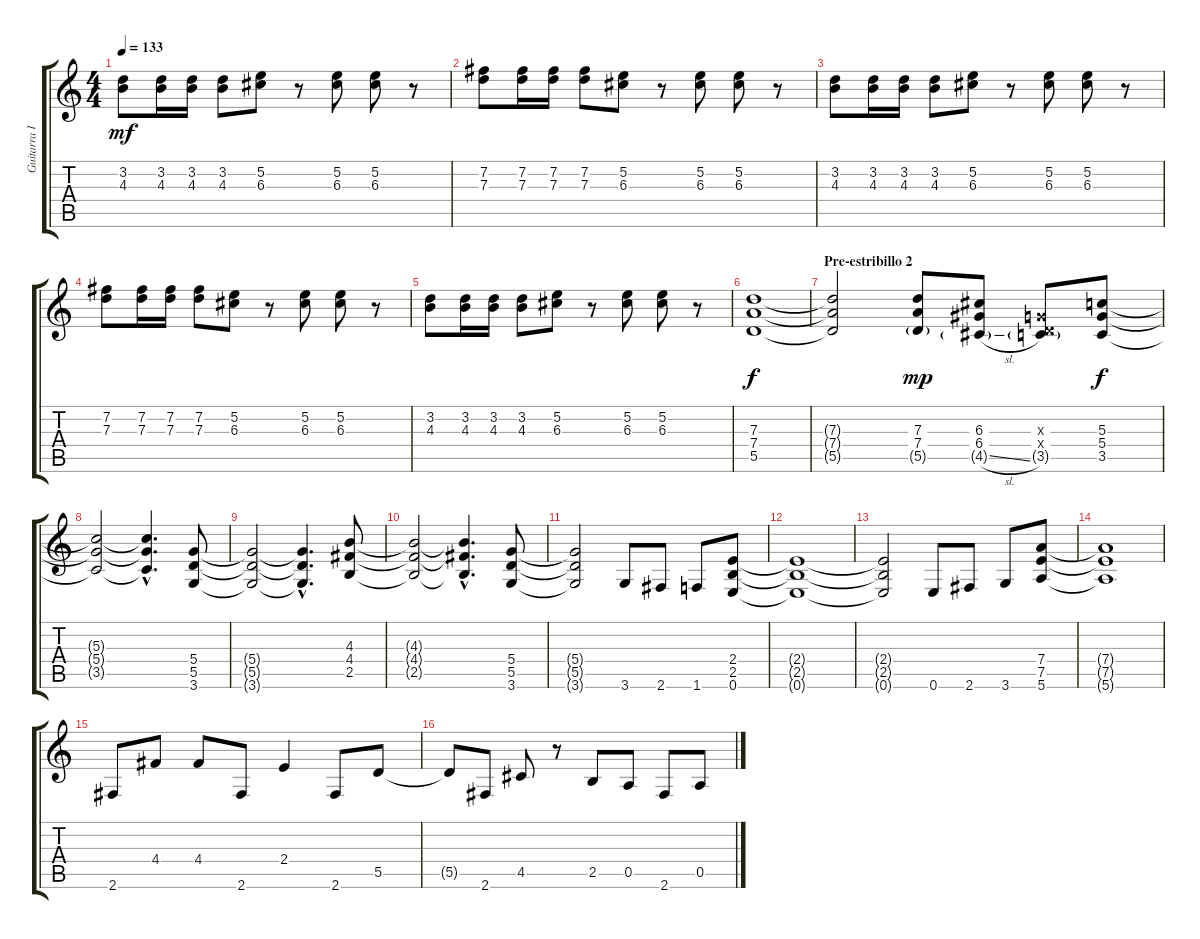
\track ("Guitarra II" "Guitarra I") {instrument distortionguitar}
\staff {score tabs}
\tuning (E4 B3 G3 D3 A2 E2) {hide}
\ts (4 4)
\tempo 133
\clef g2
\ks c
(3.2 4.3).8{dy mf} (3.2 4.3).16 (3.2 4.3).16 (3.2 4.3).8 (5.2 6.3).8 r.8 (5.2 6.3).8 (5.2 6.3).8 r.8 |
(7.2 7.3).8 (7.2 7.3).16 (7.2 7.3).16 (7.2 7.3).8 (5.2 6.3).8 r.8 (5.2 6.3).8 (5.2 6.3).8 r.8 |
(3.2 4.3).8 (3.2 4.3).16 (3.2 4.3).16 (3.2 4.3).8 (5.2 6.3).8 r.8 (5.2 6.3).8 (5.2 6.3).8 r.8 |
(7.2 7.3).8 (7.2 7.3).16 (7.2 7.3).16 (7.2 7.3).8 (5.2 6.3).8 r.8 (5.2 6.3).8 (5.2 6.3).8 r.8 |
(3.2 4.3).8 (3.2 4.3).16 (3.2 4.3).16 (3.2 4.3).8 (5.2 6.3).8 r.8 (5.2 6.3).8 (5.2 6.3).8 r.8 |
(7.3 7.4 5.5).1{dy f} |
\section ("" "Pre-estribillo 2")
(7.3{t} 7.4{t} 5.5{t}).2 (7.3 7.4 5.5{g}).8{dy mp} (6.3 6.4 4.5{sl g}).8 (0.3{x} 0.4{x} 3.5{g}).8 (5.3 5.4 3.5).8{dy f} |
(5.3{t} 5.4{t} 3.5{t}).2 (5.3{hac t} 5.4{hac t} 3.5{hac t}).4{d} (5.4 5.5 3.6).8 |
(5.4{t} 5.5{t} 3.6{t}).2 (5.4{hac t} 5.5{hac t} 3.6{hac t}).4{d} (4.3 4.4 2.5).8 |
(4.3{t} 4.4{t} 2.5{t}).2 (4.3{hac t} 4.4{hac t} 2.5{hac t}).4{d} (5.4 5.5 3.6).8 |
(5.4{t} 5.5{t} 3.6{t}).2 3.6.8 2.6.8 1.6.8 (2.4 2.5 0.6).8 |
(2.4{t} 2.5{t} 0.6{t}).1 |
(2.4{t} 2.5{t} 0.6{t}).2 0.6.8 2.6.8 3.6.8 (7.4 7.5 5.6).8 |
(7.4{t} 7.5{t} 5.6{t}).1 |
2.6.8 4.4.8 4.4.8 2.6.8 2.4.4 2.6.8 5.5.8 |
5.5{t}.8 2.6.8 4.5.8 r.8 2.5.8 0.5.8 2.6.8 0.5.8
